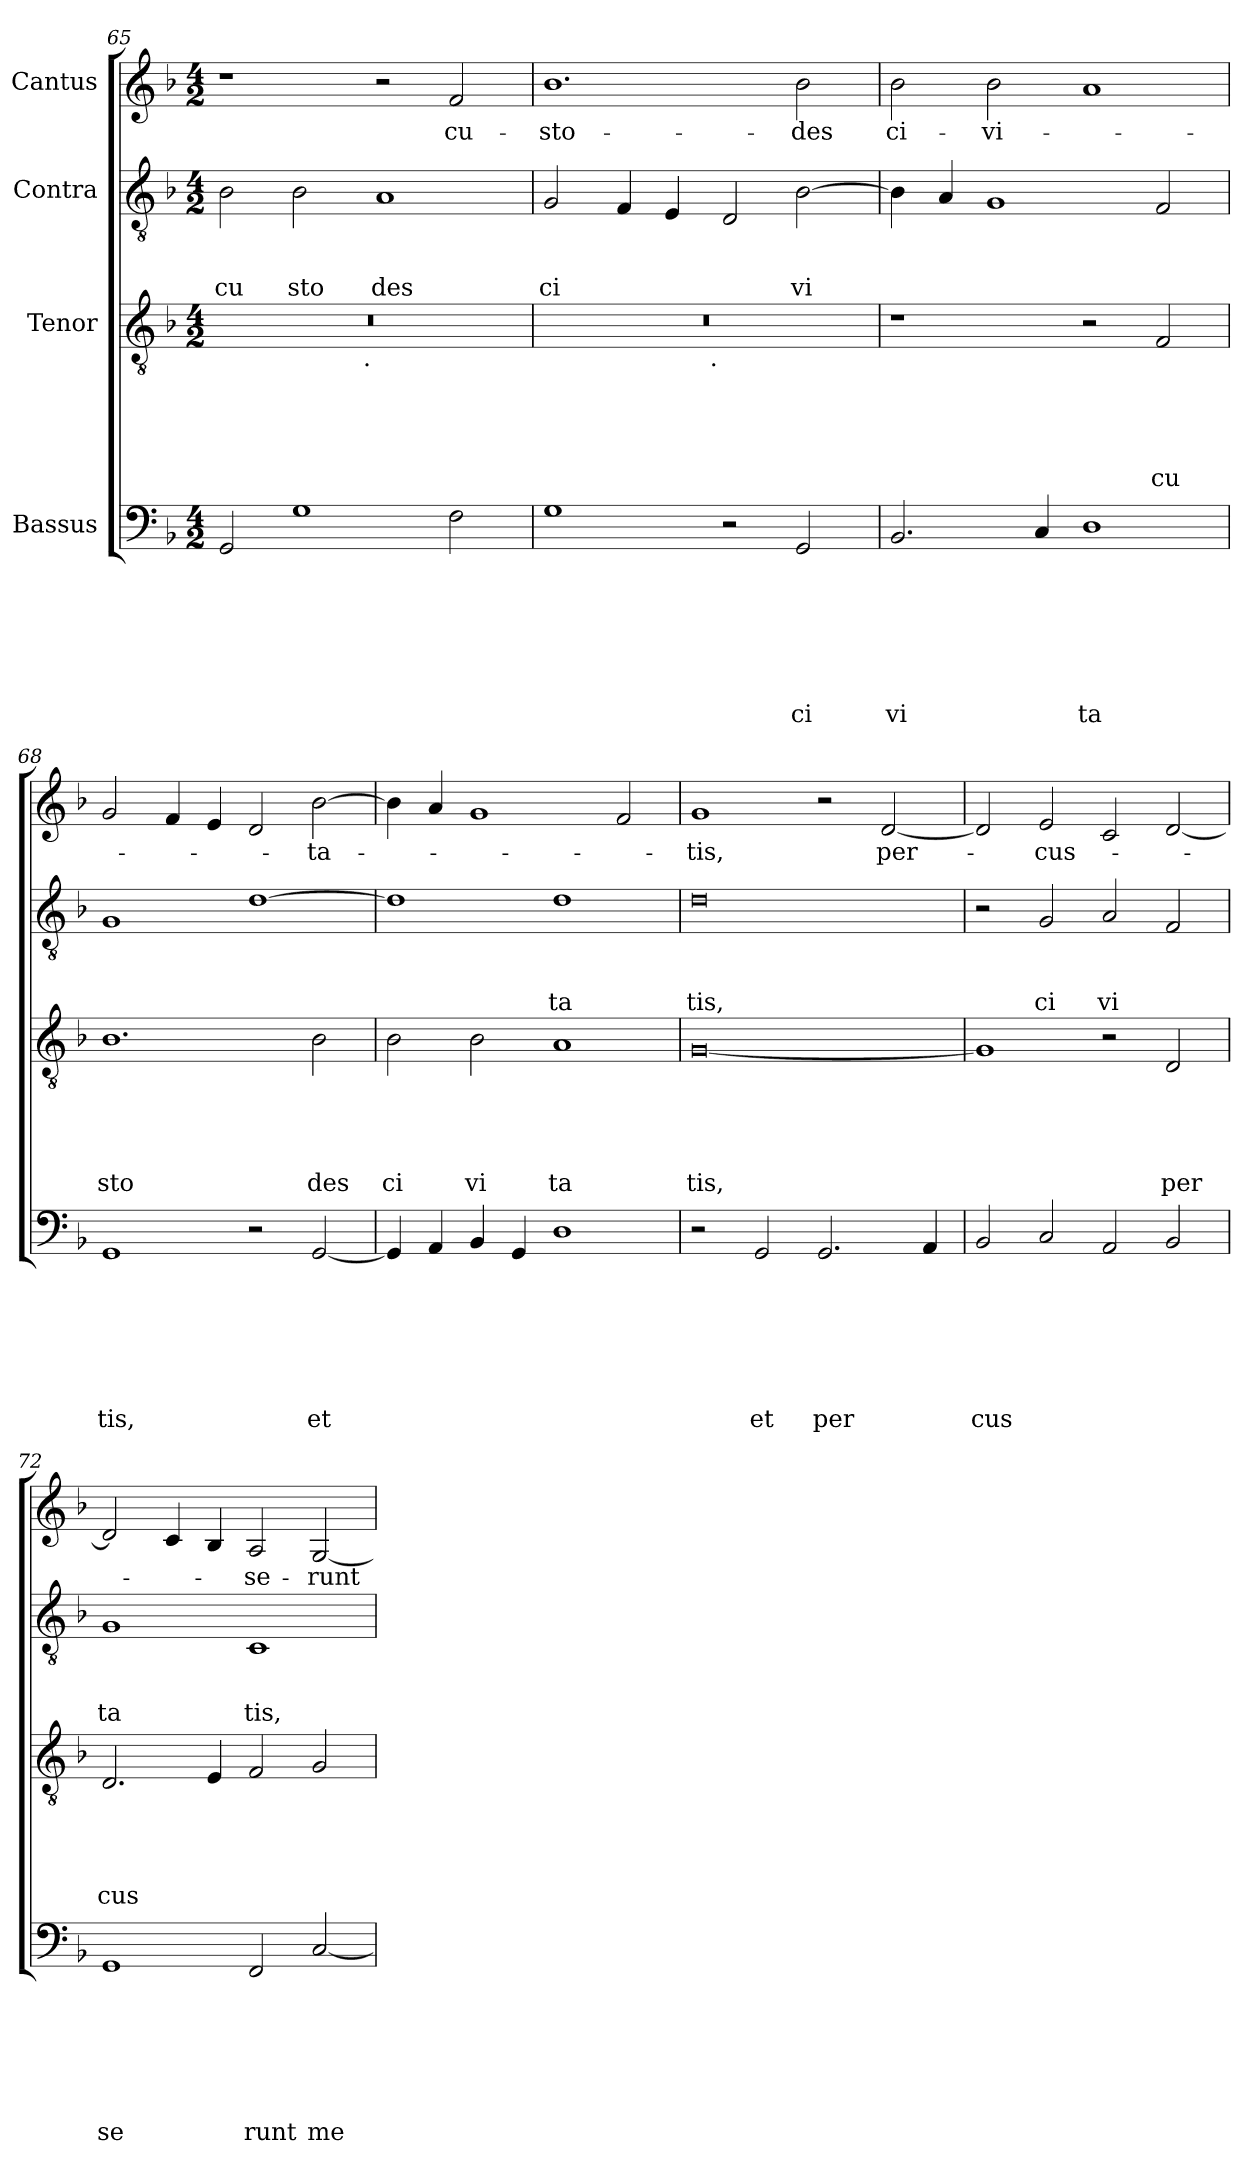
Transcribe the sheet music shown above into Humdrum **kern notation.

**kern	**text	**text	**text	**text	**text	**text	**text	**kern	**text	**text	**text	**text	**text	**kern	**text	**text	**text	**kern	**text
*part4	*part4	*part4	*part4	*part4	*part4	*part4	*part4	*part3	*part3	*part3	*part3	*part3	*part3	*part2	*part2	*part2	*part2	*part1	*part1
*staff4	*staff4	*staff4	*staff4	*staff4	*staff4	*staff4	*staff4	*staff3	*staff3	*staff3	*staff3	*staff3	*staff3	*staff2	*staff2	*staff2	*staff2	*staff1	*staff1
*I"Bassus	*	*	*	*	*	*	*	*I"Tenor	*	*	*	*	*	*I"Contra	*	*	*	*I"Cantus	*
*clefF4	*	*	*	*	*	*	*	*clefGv2	*	*	*	*	*	*clefGv2	*	*	*	*clefG2	*
*k[b-]	*	*	*	*	*	*	*	*k[b-]	*	*	*	*	*	*k[b-]	*	*	*	*k[b-]	*
*F:	*	*	*	*	*	*	*	*F:	*	*	*	*	*	*F:	*	*	*	*F:	*
*M4/2	*	*	*	*	*	*	*	*M4/2	*	*	*	*	*	*M4/2	*	*	*	*M4/2	*
=65	=65	=65	=65	=65	=65	=65	=65	=65	=65	=65	=65	=65	=65	=65	=65	=65	=65	=65	=65
!	!	!	!	!	!	!	!	!	!	!	!	!	!	!	!	!	!LO:LY:b	!	!
*	*	*	*	*	*	*	*	*^	*	*	*	*	*	*	*	*	*	*	*
2GG/	.	.	.	.	.	.	.	0r	2ryy	.	.	.	.	.	2B-\	.	.	cu	1r	.
!	!	!	!	!	!	!	!	!	!	!	!	!	!	!	!	!	!	!LO:LY:b	!	!
1G	.	.	.	.	.	.	.	.	4...ryy	.	.	.	.	.	2B-\	.	.	sto	.	.
!	!	!	!	!	!	!	!	!	!LO:TX:b:t=.	!	!	!	!	!	!	!	!	!	!	!
.	.	.	.	.	.	.	.	.	1ryy	.	.	.	.	.	.	.	.	.	.	.
!	!	!	!	!	!	!	!	!	!	!	!	!	!	!	!	!	!	!LO:LY:b	!	!
.	.	.	.	.	.	.	.	.	.	.	.	.	.	.	1A	.	.	des	2r	.
!	!	!	!	!	!	!	!	!	!	!	!	!	!	!	!	!	!	!	!	!LO:LY:b
2F\	.	.	.	.	.	.	.	.	.	.	.	.	.	.	.	.	.	.	2f/	cu-
.	.	.	.	.	.	.	.	.	32ryy	.	.	.	.	.	.	.	.	.	.	.
!!LO:PB:g=z
=66	=66	=66	=66	=66	=66	=66	=66	=66	=66	=66	=66	=66	=66	=66	=66	=66	=66	=66	=66	=66
!	!	!	!	!	!	!	!	!	!	!	!	!	!	!	!	!	!	!LO:LY:b	!	!LO:LY:b
1G	.	.	.	.	.	.	.	0r	2ryy	.	.	.	.	.	2G/	.	.	ci	1.b-	-sto-
.	.	.	.	.	.	.	.	.	4...ryy	.	.	.	.	.	4F/	.	.	.	.	.
.	.	.	.	.	.	.	.	.	.	.	.	.	.	.	4E/	.	.	.	.	.
!	!	!	!	!	!	!	!	!	!LO:TX:b:t=.	!	!	!	!	!	!	!	!	!	!	!
.	.	.	.	.	.	.	.	.	1ryy	.	.	.	.	.	.	.	.	.	.	.
2r	.	.	.	.	.	.	.	.	.	.	.	.	.	.	2D/	.	.	.	.	.
!	!	!	!	!	!	!	!LO:LY:b	!	!	!	!	!	!	!	!	!	!	!LO:LY:b	!	!LO:LY:b
2GG/	.	.	.	.	.	.	ci	.	.	.	.	.	.	.	[>2B-\	.	.	vi	2b-\	-des
.	.	.	.	.	.	.	.	.	32ryy	.	.	.	.	.	.	.	.	.	.	.
=67	=67	=67	=67	=67	=67	=67	=67	=67	=67	=67	=67	=67	=67	=67	=67	=67	=67	=67	=67	=67
!	!	!	!	!	!	!	!LO:LY:b	!	!	!	!	!	!	!	!	!	!	!	!	!LO:LY:b
*	*	*	*	*	*	*	*	*v	*v	*	*	*	*	*	*	*	*	*	*	*
2.BB-/	.	.	.	.	.	.	vi	1r	.	.	.	.	.	4B-\]	.	.	.	2b-\	ci-
.	.	.	.	.	.	.	.	.	.	.	.	.	.	4A/	.	.	.	.	.
!	!	!	!	!	!	!	!	!	!	!	!	!	!	!	!	!	!	!	!LO:LY:b
.	.	.	.	.	.	.	.	.	.	.	.	.	.	1G	.	.	.	2b-\	-vi-
4C/	.	.	.	.	.	.	.	.	.	.	.	.	.	.	.	.	.	.	.
!	!	!	!	!	!	!	!LO:LY:b	!	!	!	!	!	!	!	!	!	!	!	!
1D	.	.	.	.	.	.	ta	2r	.	.	.	.	.	.	.	.	.	1a	.
!	!	!	!	!	!	!	!	!	!	!	!	!	!LO:LY:b	!	!	!	!	!	!
.	.	.	.	.	.	.	.	2F/	.	.	.	.	-cu	2F/	.	.	.	.	.
=68	=68	=68	=68	=68	=68	=68	=68	=68	=68	=68	=68	=68	=68	=68	=68	=68	=68	=68	=68
!	!	!	!	!	!	!	!LO:LY:b	!	!	!	!	!	!LO:LY:b	!	!	!	!	!	!
1GG	.	.	.	.	.	.	tis,	1.B-	.	.	.	.	sto	1G	.	.	.	2g/	.
.	.	.	.	.	.	.	.	.	.	.	.	.	.	.	.	.	.	4f/	.
.	.	.	.	.	.	.	.	.	.	.	.	.	.	.	.	.	.	4e/	.
2r	.	.	.	.	.	.	.	.	.	.	.	.	.	[>1d	.	.	.	2d/	.
!	!	!	!	!	!	!	!LO:LY:b	!	!	!	!	!	!LO:LY:b	!	!	!	!	!	!LO:LY:b
[<2GG/	.	.	.	.	.	.	et	2B-\	.	.	.	.	des	.	.	.	.	[>2b-\	-ta-
=69	=69	=69	=69	=69	=69	=69	=69	=69	=69	=69	=69	=69	=69	=69	=69	=69	=69	=69	=69
!	!	!	!	!	!	!	!	!	!	!	!	!	!LO:LY:b	!	!	!	!	!	!
4GG/]	.	.	.	.	.	.	.	2B-\	.	.	.	.	ci	1d]	.	.	.	4b-\]	.
4AA/	.	.	.	.	.	.	.	.	.	.	.	.	.	.	.	.	.	4a/	.
!	!	!	!	!	!	!	!	!	!	!	!	!	!LO:LY:b	!	!	!	!	!	!
4BB-/	.	.	.	.	.	.	.	2B-\	.	.	.	.	vi	.	.	.	.	1g	.
4GG/	.	.	.	.	.	.	.	.	.	.	.	.	.	.	.	.	.	.	.
!	!	!	!	!	!	!	!	!	!	!	!	!	!LO:LY:b	!	!	!	!LO:LY:b	!	!
1D	.	.	.	.	.	.	.	1A	.	.	.	.	ta	1d	.	.	ta	.	.
.	.	.	.	.	.	.	.	.	.	.	.	.	.	.	.	.	.	2f/	.
=70	=70	=70	=70	=70	=70	=70	=70	=70	=70	=70	=70	=70	=70	=70	=70	=70	=70	=70	=70
!	!	!	!	!	!	!	!	!	!	!	!	!	!LO:LY:b	!	!	!	!LO:LY:b	!	!LO:LY:b
2r	.	.	.	.	.	.	.	[<0G	.	.	.	.	tis,	0d	.	.	tis,	1g	-tis,
!	!	!	!	!	!	!	!LO:LY:b	!	!	!	!	!	!	!	!	!	!	!	!
2GG/	.	.	.	.	.	.	et	.	.	.	.	.	.	.	.	.	.	.	.
!	!	!	!	!	!	!	!LO:LY:b	!	!	!	!	!	!	!	!	!	!	!	!
2.GG/	.	.	.	.	.	.	per	.	.	.	.	.	.	.	.	.	.	2r	.
!	!	!	!	!	!	!	!	!	!	!	!	!	!	!	!	!	!	!	!LO:LY:b
.	.	.	.	.	.	.	.	.	.	.	.	.	.	.	.	.	.	[<2d/	per-
4AA/	.	.	.	.	.	.	.	.	.	.	.	.	.	.	.	.	.	.	.
=71	=71	=71	=71	=71	=71	=71	=71	=71	=71	=71	=71	=71	=71	=71	=71	=71	=71	=71	=71
!	!	!	!	!	!	!	!LO:LY:b	!	!	!	!	!	!	!	!	!	!	!	!
2BB-/	.	.	.	.	.	.	cus	1G]	.	.	.	.	.	2r	.	.	.	2d/]	.
!	!	!	!	!	!	!	!	!	!	!	!	!	!	!	!	!	!LO:LY:b	!	!LO:LY:b
2C/	.	.	.	.	.	.	.	.	.	.	.	.	.	2G/	.	.	ci	2e/	-cus-
!	!	!	!	!	!	!	!	!	!	!	!	!	!	!	!	!	!LO:LY:b	!	!
2AA/	.	.	.	.	.	.	.	2r	.	.	.	.	.	2A/	.	.	vi	2c/	.
!	!	!	!	!	!	!	!	!	!	!	!	!	!LO:LY:b	!	!	!	!	!	!
2BB-/	.	.	.	.	.	.	.	2D/	.	.	.	.	per	2F/	.	.	.	[<2d/	.
=72	=72	=72	=72	=72	=72	=72	=72	=72	=72	=72	=72	=72	=72	=72	=72	=72	=72	=72	=72
!	!	!	!	!	!	!	!LO:LY:b	!	!	!	!	!	!LO:LY:b	!	!	!	!LO:LY:b	!	!
1GG	.	.	.	.	.	.	se	2.D/	.	.	.	.	cus	1G	.	.	ta	2d/]	.
.	.	.	.	.	.	.	.	.	.	.	.	.	.	.	.	.	.	4c/	.
.	.	.	.	.	.	.	.	4E/	.	.	.	.	.	.	.	.	.	4B-/	.
!	!	!	!	!	!	!	!LO:LY:b	!	!	!	!	!	!	!	!	!	!LO:LY:b	!	!LO:LY:b
2FF/	.	.	.	.	.	.	runt	2F/	.	.	.	.	.	1C	.	.	tis,	2A/	-se-
!	!	!	!	!	!	!	!LO:LY:b	!	!	!	!	!	!	!	!	!	!	!	!LO:LY:b
[<2C/	.	.	.	.	.	.	me	2G/	.	.	.	.	.	.	.	.	.	[<2G/	-runt
=	=	=	=	=	=	=	=	=	=	=	=	=	=	=	=	=	=	=	=
*-	*-	*-	*-	*-	*-	*-	*-	*-	*-	*-	*-	*-	*-	*-	*-	*-	*-	*-	*-
